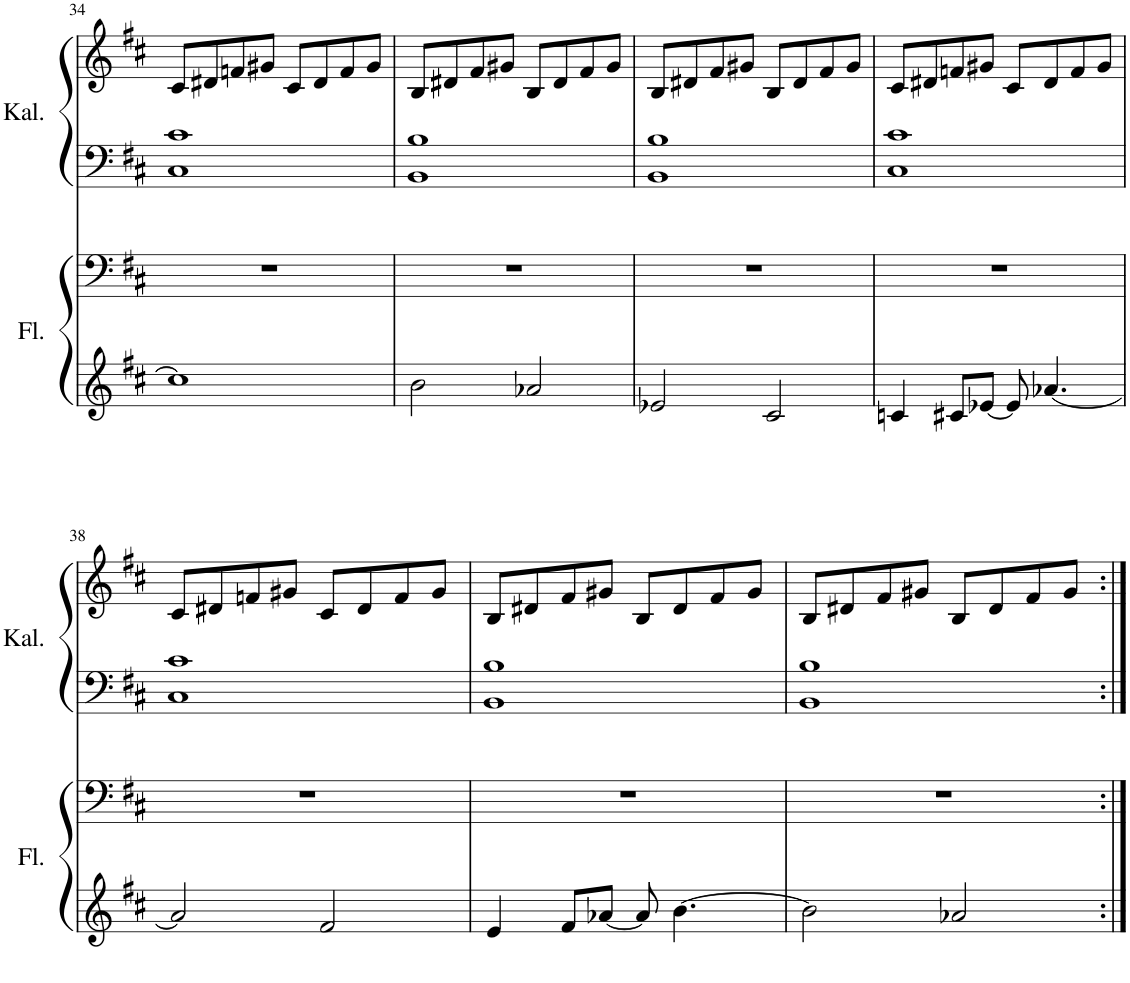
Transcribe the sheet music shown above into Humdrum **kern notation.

**kern	**kern	**kern	**kern
*part2	*part2	*part1	*part1
*staff4	*staff3	*staff2	*staff1
*I"Flute	*	*I"Kalimba	*
*I'Fl.	*	*I'Kal.	*
!!LO:PB:g=z
*clefG2	*clefF4	*clefF4	*clefG2
*k[f#c#]	*k[f#c#]	*k[f#c#]	*k[f#c#]
*M4/4	*M4/4	*M4/4	*M4/4
=34	=34	=34	=34
1cc#]	1r	1C# 1c#	8c#/L
.	.	.	8d#X/
.	.	.	8fn/
.	.	.	8g#X/J
.	.	.	8c#/L
.	.	.	8d#/
.	.	.	8f/
.	.	.	8g#/J
=35	=35	=35	=35
2b\	1r	1BB 1B	8B/L
.	.	.	8d#X/
.	.	.	8f#/
.	.	.	8g#X/J
2a-X/	.	.	8B/L
.	.	.	8d#/
.	.	.	8f#/
.	.	.	8g#/J
=36	=36	=36	=36
2e-X/	1r	1BB 1B	8B/L
.	.	.	8d#X/
.	.	.	8f#/
.	.	.	8g#X/J
2c#/	.	.	8B/L
.	.	.	8d#/
.	.	.	8f#/
.	.	.	8g#/J
=37	=37	=37	=37
4cn/	1r	1C# 1c#	8c#/L
.	.	.	8d#X/
8c#X/L	.	.	8fn/
[8e-X/J	.	.	8g#X/J
8e-/]	.	.	8c#/L
[4.a-X/	.	.	8d#/
.	.	.	8f/
.	.	.	8g#/J
!!LO:LB:g=z
=38	=38	=38	=38
2a-/]	1r	1C# 1c#	8c#/L
.	.	.	8d#X/
.	.	.	8fn/
.	.	.	8g#X/J
2f#/	.	.	8c#/L
.	.	.	8d#/
.	.	.	8f/
.	.	.	8g#/J
=39	=39	=39	=39
4e/	1r	1BB 1B	8B/L
.	.	.	8d#X/
8f#/L	.	.	8f#/
[8a-X/J	.	.	8g#X/J
8a-/]	.	.	8B/L
[4.b\	.	.	8d#/
.	.	.	8f#/
.	.	.	8g#/J
=40	=40	=40	=40
2b\]	1r	1BB 1B	8B/L
.	.	.	8d#X/
.	.	.	8f#/
.	.	.	8g#X/J
2a-X/	.	.	8B/L
.	.	.	8d#/
.	.	.	8f#/
.	.	.	8g#/J
=:|!	=:|!	=:|!	=:|!
*-	*-	*-	*-
